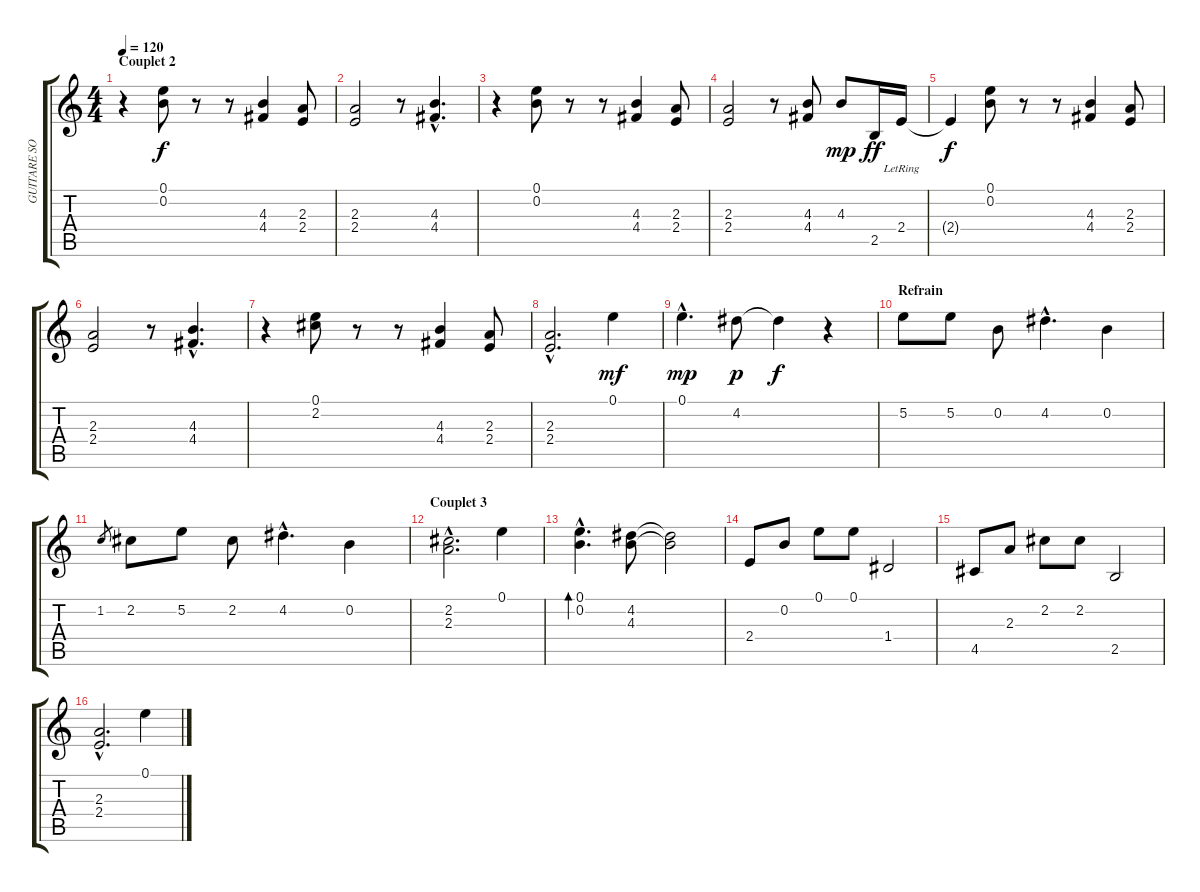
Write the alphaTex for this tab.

\track ("GUITARE SOLO" "GUITARE SO") {instrument overdrivenguitar}
\staff {score tabs}
\tuning (E4 B3 G3 D3 A2 E2) {hide}
\ts (4 4)
\section ("" "Couplet 2")
\tempo 120
\clef g2
\ks c
r.4{dy f} (0.1 0.2).8 r.8 r.8 (4.3 4.4).4 (2.3 2.4).8 |
(2.3 2.4).2 r.8 (4.3{hac} 4.4{hac}).4{d} |
r.4 (0.1 0.2).8 r.8 r.8 (4.3 4.4).4 (2.3 2.4).8 |
(2.3 2.4).2 r.8 (4.3 4.4).8 4.3.8{dy mp} 2.5.16{dy ff} 2.4{lr}.16 |
2.4{t}.4{dy f} (0.1 0.2).8 r.8 r.8 (4.3 4.4).4 (2.3 2.4).8 |
(2.3 2.4).2 r.8 (4.3{hac} 4.4{hac}).4{d} |
r.4 (0.1 2.2).8 r.8 r.8 (4.3 4.4).4 (2.3 2.4).8 |
(2.3{hac} 2.4{hac}).2{d} 0.1.4{dy mf} |
0.1{hac}.4{d dy mp} 4.2.8{dy p} 4.2{t}.4{dy f} r.4 |
\section ("" "Refrain")
5.2.8 5.2.8 0.2.8 4.2{hac}.4{d} 0.2.4 |
1.2.8{gr} 2.2.8 5.2.8 2.2.8 4.2{hac}.4{d} 0.2.4 |
\section ("" "Couplet 3")
(2.2{hac} 2.3{hac}).2{d} 0.1.4 |
(0.1{hac} 0.2{hac}).4{d bd 60} (4.2 4.3).8 (4.2{t} 4.3{t}).2 |
2.4.8 0.2.8 0.1.8 0.1.8 1.4.2 |
4.5.8 2.3.8 2.2.8 2.2.8 2.5.2 |
(2.3{hac} 2.4{hac}).2{d} 0.1.4
